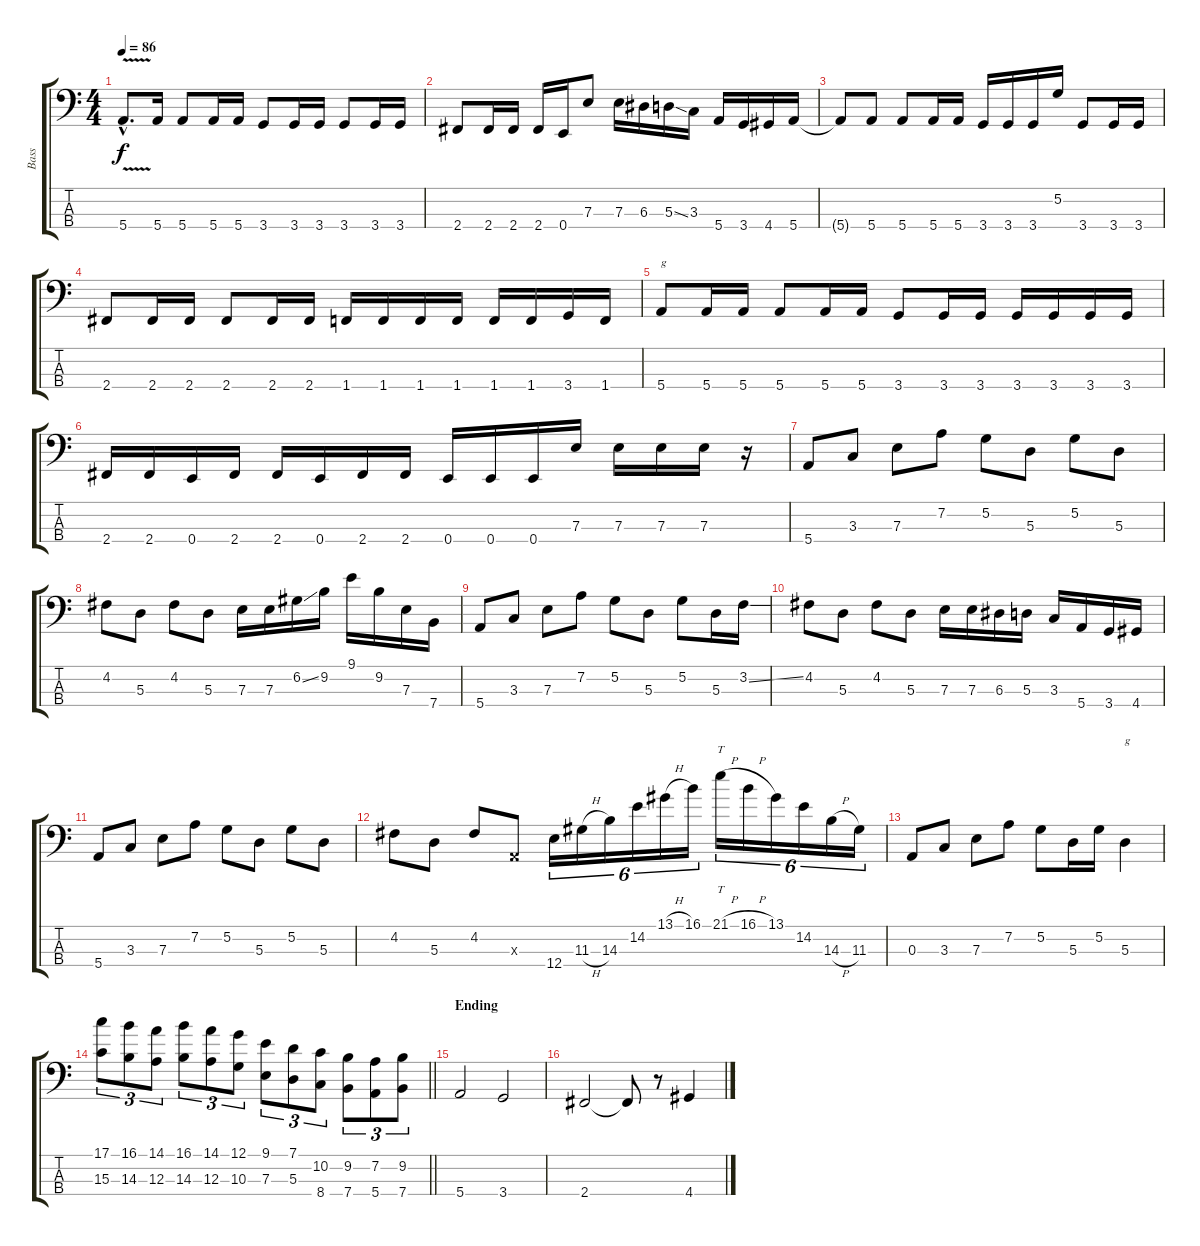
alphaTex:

\track ("Bass" "Bass") {instrument electricbassfinger}
\staff {score tabs}
\tuning (G2 D2 A1 E1) {hide}
\ts (4 4)
\tempo 86
\clef f4
\ks aminor
5.4{v hac}.8{d dy f} 5.4.16 5.4.8 5.4.16 5.4.16 3.4.8 3.4.16 3.4.16 3.4.8 3.4.16 3.4.16 |
2.4.8 2.4.16 2.4.16 2.4.16 0.4.16 7.3.8 7.3.16 6.3.16 5.3{ss}.16 3.3.16 5.4.16 3.4.16 4.4.16 5.4.16 |
5.4{t}.8 5.4.8 5.4.8 5.4.16 5.4.16 3.4.16 3.4.16 3.4.16 5.2.16 3.4.8 3.4.16 3.4.16 |
2.4.8 2.4.16 2.4.16 2.4.8 2.4.16 2.4.16 1.4.16 1.4.16 1.4.16 1.4.16 1.4.16 1.4.16 3.4.16 1.4.16 |
5.4.8{txt "g"} 5.4.16 5.4.16 5.4.8 5.4.16 5.4.16 3.4.8 3.4.16 3.4.16 3.4.16 3.4.16 3.4.16 3.4.16 |
2.4.16 2.4.16 0.4.16 2.4.16 2.4.16 0.4.16 2.4.16 2.4.16 0.4.16 0.4.16 0.4.16 7.3.16 7.3.16 7.3.16 7.3.16 r.16 |
5.4.8 3.3.8 7.3.8 7.2.8 5.2.8 5.3.8 5.2.8 5.3.8 |
4.2.8 5.3.8 4.2.8 5.3.8 7.3.16 7.3.16 6.2{ss}.16 9.2.16 9.1.16 9.2.16 7.3.16 7.4.16 |
5.4.8 3.3.8 7.3.8 7.2.8 5.2.8 5.3.8 5.2.8 5.3.16 3.2{ss}.16 |
4.2.8 5.3.8 4.2.8 5.3.8 7.3.16 7.3.16 6.3.16 5.3.16 3.3.16 5.4.16 3.4.16 4.4.16 |
5.4.8 3.3.8 7.3.8 7.2.8 5.2.8 5.3.8 5.2.8 5.3.8 |
4.2.8 5.3.8 4.2.8 0.3{x}.8 12.4.16{tu (6 4)} 11.3{h}.16{tu (6 4)} 14.3.16{tu (6 4)} 14.2.16{tu (6 4)} 13.1{h}.16{tu (6 4)} 16.1.16{tu (6 4)} 21.1{h}.16{tt tu (6 4)} 16.1{h}.16{tu (6 4)} 13.1.16{tu (6 4)} 14.2.16{tu (6 4)} 14.3{h}.16{tu (6 4)} 11.3.16{tu (6 4)} |
0.3.8 3.3.8 7.3.8 7.2.8 5.2.8 5.3.16 5.2.16 5.3.4{txt "g"} |
\barLineRight lightlight
(17.1 15.3).8{tu (3 2)} (16.1 14.3).8{tu (3 2)} (14.1 12.3).8{tu (3 2)} (16.1 14.3).8{tu (3 2)} (14.1 12.3).8{tu (3 2)} (12.1 10.3).8{tu (3 2)} (9.1 7.3).8{tu (3 2)} (7.1 5.3).8{tu (3 2)} (10.2 8.4).8{tu (3 2)} (9.2 7.4).8{tu (3 2)} (7.2 5.4).8{tu (3 2)} (9.2 7.4).8{tu (3 2)} |
\section ("" "Ending")
5.4.2 3.4.2 |
2.4.2 2.4{t}.8 r.8 4.4.4
